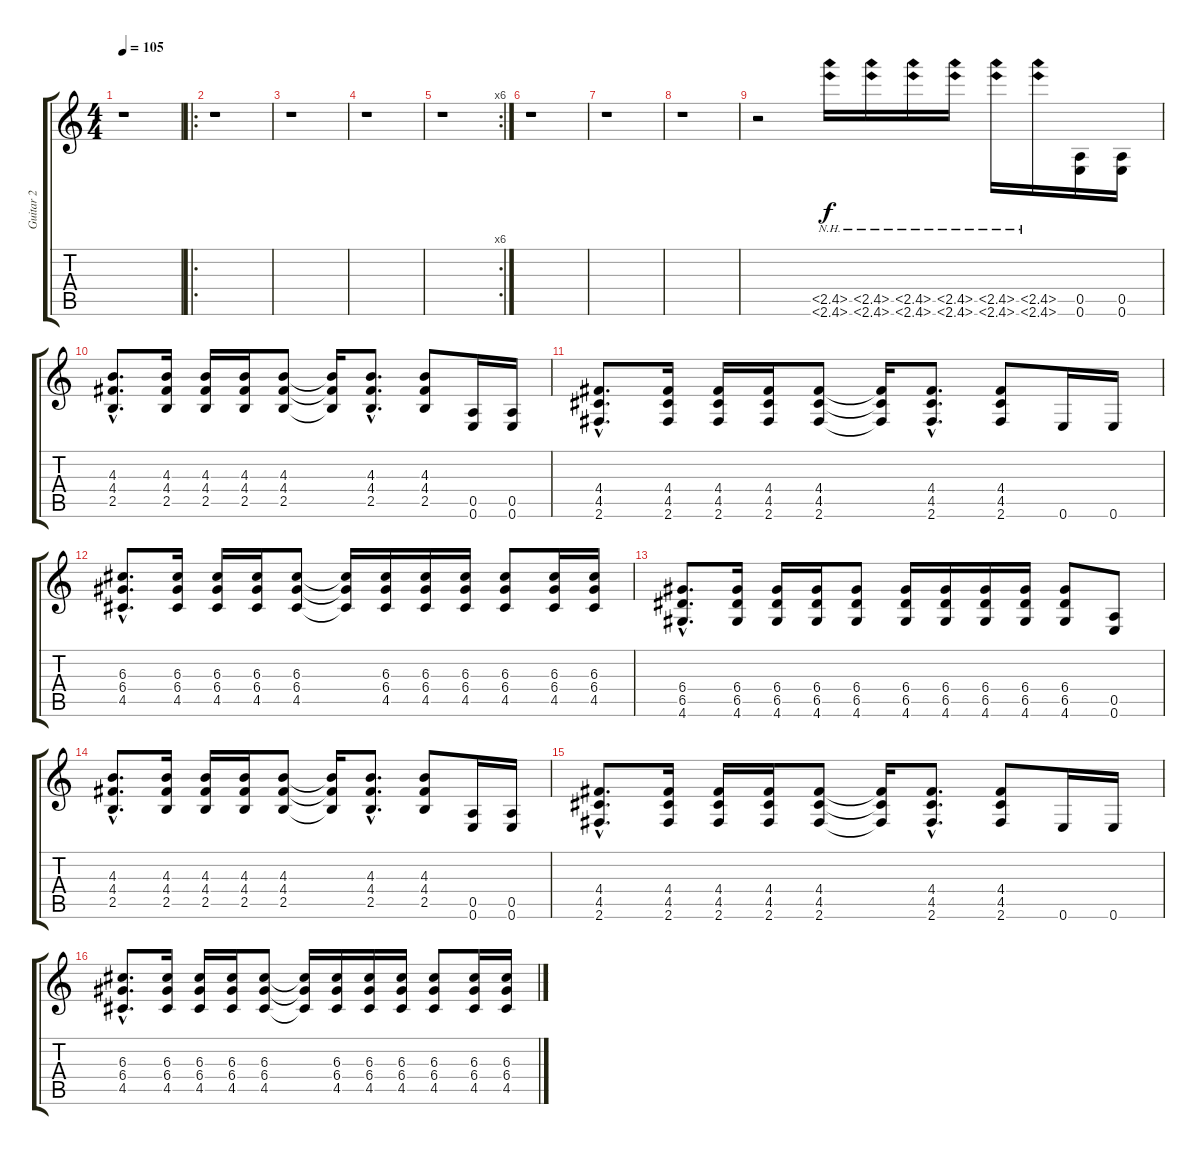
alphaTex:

\track ("Guitar 2" "Guitar 2") {instrument distortionguitar}
\staff {score tabs}
\tuning (E4 B3 G3 D3 A2 E2) {hide}
\ts (4 4)
\tempo 105
\clef g2
\ks c
r.1{dy f instrument distortionguitar} |
\ro
r.1 |
r.1 |
r.1 |
\rc 6
r.1 |
r.1 |
r.1 |
r.1 |
r.2 (2.5{nh} 2.6{nh}).16 (2.5{nh} 2.6{nh}).16 (2.5{nh} 2.6{nh}).16 (2.5{nh} 2.6{nh}).16 (2.5{nh} 2.6{nh}).16 (2.5{nh} 2.6{nh}).16 (0.5 0.6).16 (0.5 0.6).16 |
(4.3{hac} 4.4{hac} 2.5{hac}).8{d} (4.3 4.4 2.5).16 (4.3 4.4 2.5).16 (4.3 4.4 2.5).16 (4.3 4.4 2.5).8 (4.3{t} 4.4{t} 2.5{t}).16 (4.3{hac} 4.4{hac} 2.5{hac}).8{d} (4.3 4.4 2.5).8 (0.5 0.6).16 (0.5 0.6).16 |
(4.4{hac} 4.5{hac} 2.6{hac}).8{d} (4.4 4.5 2.6).16 (4.4 4.5 2.6).16 (4.4 4.5 2.6).16 (4.4 4.5 2.6).8 (4.4{t} 4.5{t} 2.6{t}).16 (4.4{hac} 4.5{hac} 2.6{hac}).8{d} (4.4 4.5 2.6).8 0.6.16 0.6.16 |
(6.3{hac} 6.4{hac} 4.5{hac}).8{d} (6.3 6.4 4.5).16 (6.3 6.4 4.5).16 (6.3 6.4 4.5).16 (6.3 6.4 4.5).8 (6.3{t} 6.4{t} 4.5{t}).16 (6.3 6.4 4.5).16 (6.3 6.4 4.5).16 (6.3 6.4 4.5).16 (6.3 6.4 4.5).8 (6.3 6.4 4.5).16 (6.3 6.4 4.5).16 |
(6.4{hac} 6.5{hac} 4.6{hac}).8{d} (6.4 6.5 4.6).16 (6.4 6.5 4.6).16 (6.4 6.5 4.6).16 (6.4 6.5 4.6).8 (6.4 6.5 4.6).16 (6.4 6.5 4.6).16 (6.4 6.5 4.6).16 (6.4 6.5 4.6).16 (6.4 6.5 4.6).8 (0.5 0.6).8 |
(4.3{hac} 4.4{hac} 2.5{hac}).8{d} (4.3 4.4 2.5).16 (4.3 4.4 2.5).16 (4.3 4.4 2.5).16 (4.3 4.4 2.5).8 (4.3{t} 4.4{t} 2.5{t}).16 (4.3{hac} 4.4{hac} 2.5{hac}).8{d} (4.3 4.4 2.5).8 (0.5 0.6).16 (0.5 0.6).16 |
(4.4{hac} 4.5{hac} 2.6{hac}).8{d} (4.4 4.5 2.6).16 (4.4 4.5 2.6).16 (4.4 4.5 2.6).16 (4.4 4.5 2.6).8 (4.4{t} 4.5{t} 2.6{t}).16 (4.4{hac} 4.5{hac} 2.6{hac}).8{d} (4.4 4.5 2.6).8 0.6.16 0.6.16 |
(6.3{hac} 6.4{hac} 4.5{hac}).8{d} (6.3 6.4 4.5).16 (6.3 6.4 4.5).16 (6.3 6.4 4.5).16 (6.3 6.4 4.5).8 (6.3{t} 6.4{t} 4.5{t}).16 (6.3 6.4 4.5).16 (6.3 6.4 4.5).16 (6.3 6.4 4.5).16 (6.3 6.4 4.5).8 (6.3 6.4 4.5).16 (6.3 6.4 4.5).16
